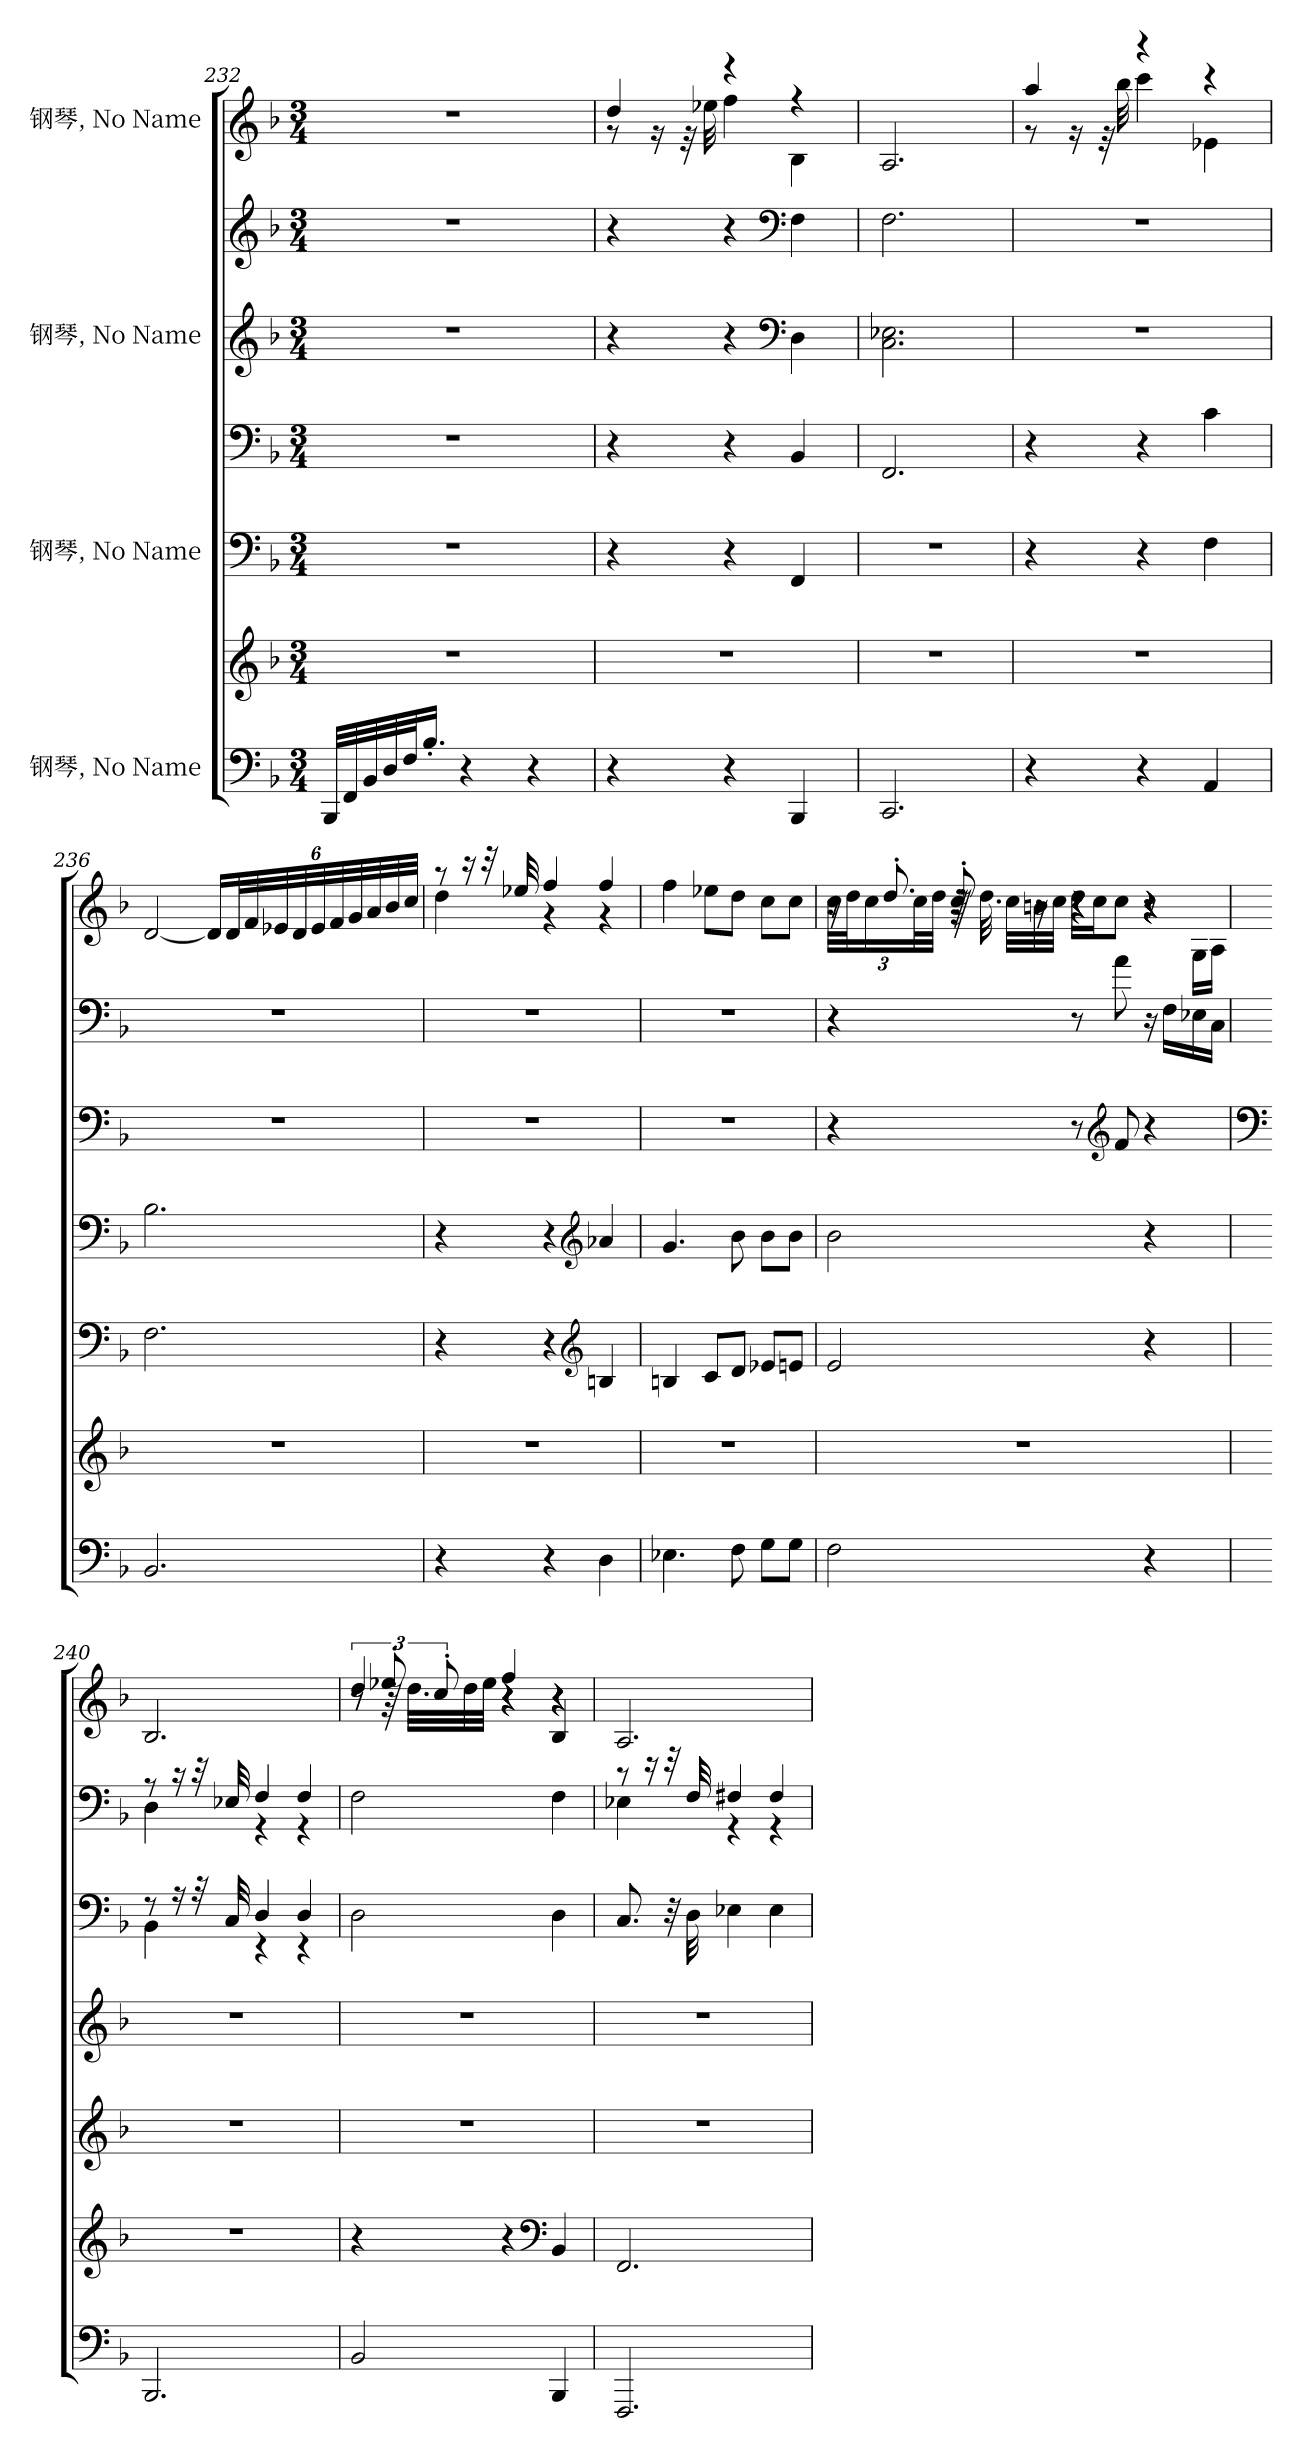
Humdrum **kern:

**kern	**kern	**kern	**kern	**kern	**kern	**kern
*part4	*part4	*part3	*part3	*part2	*part2	*part1
*staff7	*staff6	*staff5	*staff4	*staff3	*staff2	*staff1
*I"钢琴, No Name	*	*I"钢琴, No Name	*	*I"钢琴, No Name	*	*I"钢琴, No Name
*clefF4	*clefG2	*clefF4	*clefF4	*clefG2	*clefG2	*clefG2
*k[b-]	*k[b-]	*k[b-]	*k[b-]	*k[b-]	*k[b-]	*k[b-]
*M3/4	*M3/4	*M3/4	*M3/4	*M3/4	*M3/4	*M3/4
*MM53	*MM53	*MM53	*MM53	*MM53	*MM53	*MM53
=232	=232	=232	=232	=232	=232	=232
32BBB-/LLL	2.r	2.r	2.r	2.r	2.r	2.r
32FF/	.	.	.	.	.	.
32BB-/	.	.	.	.	.	.
32D/	.	.	.	.	.	.
32F/J	.	.	.	.	.	.
16.B-'/JJ	.	.	.	.	.	.
4r	.	.	.	.	.	.
4r	.	.	.	.	.	.
!!LO:PB:g=z
=233	=233	=233	=233	=233	=233	=233
*	*	*	*	*	*	*MM45
*	*	*	*	*	*	*^
4r	2.r	4r	4r	4r	4r	4dd/	8r
.	.	.	.	.	.	.	16r
.	.	.	.	.	.	.	32r
*	*	*	*	*	*	*MM44	*
.	.	.	.	.	.	.	32ee-X\
*	*	*	*	*	*	*MM45	*
4r	.	4r	4r	4r	4r	4r	4ff\
*	*	*	*	*clefF4	*clefF4	*	*
4BBB-/	.	4FF/	4BB-/	4D\	4F\	4r	4B-\
*	*	*	*	*	*	*v	*v
=234	=234	=234	=234	=234	=234	=234
*	*	*	*	*	*	*MM45
2.CC/	2.r	2.r	2.FF/	2.C\ 2.E-X\	2.F\	2.A/
=235	=235	=235	=235	=235	=235	=235
*	*	*	*	*	*	*MM45
*	*	*	*	*	*	*^
4r	2.r	4r	4r	2.r	2.r	4aa/	8r
.	.	.	.	.	.	.	16r
.	.	.	.	.	.	.	32r
*	*	*	*	*	*	*MM44	*
.	.	.	.	.	.	.	32bb-\
*	*	*	*	*	*	*MM45	*
4r	.	4r	4r	.	.	4r	4ccc\
4AA/	.	4F\	4c\	.	.	4r	4e-X\
*	*	*	*	*	*	*v	*v
=236	=236	=236	=236	=236	=236	=236
*	*	*	*	*	*	*MM45
2.BB-/	2.r	2.F\	2.B-\	2.r	2.r	[2d/
*	*	*	*	*	*	*Xbrackettup
.	.	.	.	.	.	24d/LL]
.	.	.	.	.	.	48d/L
*	*	*	*	*	*	*MM45
.	.	.	.	.	.	48f/
.	.	.	.	.	.	48e-X/
.	.	.	.	.	.	48d/
.	.	.	.	.	.	48e-/
.	.	.	.	.	.	48f/
.	.	.	.	.	.	48g/
*	*	*	*	*	*	*MM44
.	.	.	.	.	.	48a/
.	.	.	.	.	.	48b-/
.	.	.	.	.	.	48cc/JJJ
=237	=237	=237	=237	=237	=237	=237
*	*	*	*	*	*	*MM45
*	*	*	*	*	*	*^
4r	2.r	4r	4r	2.r	2.r	8r	4dd\
.	.	.	.	.	.	16r	.
.	.	.	.	.	.	32r	.
*	*	*	*	*	*	*MM44	*
.	.	.	.	.	.	32ee-X/	.
*	*	*	*	*	*	*MM45	*
4r	.	4r	4r	.	.	4ff/	4r
*	*	*clefG2	*clefG2	*	*	*	*
*	*	*	*	*	*	*MM44	*
4D\	.	4Bn/	4a-X/	.	.	4ff/	4r
*	*	*	*	*	*	*v	*v
!!LO:PB:g=z
=238	=238	=238	=238	=238	=238	=238
*	*	*	*	*	*	*MM45
4.E-X\	2.r	4Bn/	4.g/	2.r	2.r	4ff\
.	.	8c/L	.	.	.	8ee-X\L
*	*	*	*	*	*	*MM45
8F\	.	8d/J	8b-\	.	.	8dd\J
8G\L	.	8e-X/L	8b-\L	.	.	8cc\L
*	*	*	*	*	*	*MM40
8G\J	.	8en/J	8b-\J	.	.	8cc\J
=239	=239	=239	=239	=239	=239	=239
*	*	*	*	*	*	*^
*	*	*	*	*	*	*	*^
*	*	*	*	*	*	*	*	*^
2F\	2.r	2e/	2b-\	4r	4r	16r	8r	8r	48cc\LLL
.	.	.	.	.	.	.	.	.	48dd\J
.	.	.	.	.	.	.	.	.	24cc\
.	.	.	.	.	.	8.dd'/	.	.	.
.	.	.	.	.	.	.	.	.	48cc\L
.	.	.	.	.	.	.	.	.	48dd\JJJ
.	.	.	.	.	.	.	64r	8cc'/	32r
.	.	.	.	.	.	.	32.dd\	.	.
.	.	.	.	.	.	.	.	.	32cc\LLL
.	.	.	.	.	.	.	16r	.	32bn\
*	*	*	*	*	*	*MM44	*	*	*
.	.	.	.	.	.	.	.	.	32cc\JJJ
.	.	.	.	8r	8r	4r	4r	4r	16dd\LL
*	*	*	*	*	*	*MM40	*	*	*
.	.	.	.	.	.	.	.	.	16cc\J
*	*	*	*	*clefG2	*	*	*	*	*
*	*	*	*	*	*	*MM38	*	*	*
.	.	.	.	8f/	8a\	.	.	.	8cc\J
4r	.	4r	4r	4r	16r	4r	4r	4r	8r
.	.	.	.	.	16F\LL	.	.	.	.
*	*	*	*	*	*	*MM42	*	*	*
.	.	.	.	.	16E-X\	.	.	.	16G\LL
*	*	*	*	*	*	*MM34	*	*	*
.	.	.	.	.	16C\JJ	.	.	.	16A\JJ
*	*	*	*	*	*	*v	*v	*v	*v
=240	=240	=240	=240	=240	=240	=240
*	*	*	*	*clefF4	*	*
*	*	*	*	*	*	*MM45
*	*	*	*	*^	*^	*
2.BBB-/	2.r	2.r	2.r	8r	4BB-\	8r	4D\	2.B-/
.	.	.	.	16r	.	16r	.	.
.	.	.	.	32r	.	32r	.	.
.	.	.	.	32C/	.	32E-X/	.	.
.	.	.	.	4D/	4r	4F/	4r	.
.	.	.	.	4D/	4r	4F/	4r	.
*	*	*	*	*v	*v	*	*	*
*	*	*	*	*	*v	*v	*
!!LO:PB:g=z
=241	=241	=241	=241	=241	=241	=241
*	*	*	*	*	*	*^
*	*	*	*	*	*	*	*^
*	*	*	*	*	*	*	*	*brackettup
*	*	*	*	*	*	*v	*v	*v
*	*	*	*	*	*	*MM45
*	*	*	*	*	*	*^
*	*	*	*	*	*	*	*^
2BB-/	4r	2.r	2.r	2D\	2F\	8r	8r	6dd/
.	.	.	.	.	.	8ee-X'/	64r	.
.	.	.	.	.	.	.	32.dd\LLL	.
.	.	.	.	.	.	.	.	12cc'/
.	.	.	.	.	.	.	32dd\	.
*	*	*	*	*	*	*MM44	*	*
.	.	.	.	.	.	.	32ee-\JJJ	.
*	*	*	*	*	*	*MM45	*	*
.	4r	.	.	.	.	4r	4r	4ff/
*	*clefF4	*	*	*	*	*	*	*
4BBB-/	4BB-/	.	.	4D\	4F\	4r	4r	4B-/
*	*	*	*	*	*	*v	*v	*v
=242	=242	=242	=242	=242	=242	=242
*	*	*	*	*	*	*MM45
*	*	*	*	*	*^	*
2.FFF/	2.FF/	2.r	2.r	8.C/	8r	4E-X\	2.A/
.	.	.	.	.	16r	.	.
.	.	.	.	32r	32r	.	.
.	.	.	.	32D\	32F/	.	.
.	.	.	.	4E-X\	4F#X/	4r	.
.	.	.	.	4E-\	4F#/	4r	.
*	*	*	*	*	*v	*v	*
=	=	=	=	=	=	=
*-	*-	*-	*-	*-	*-	*-
